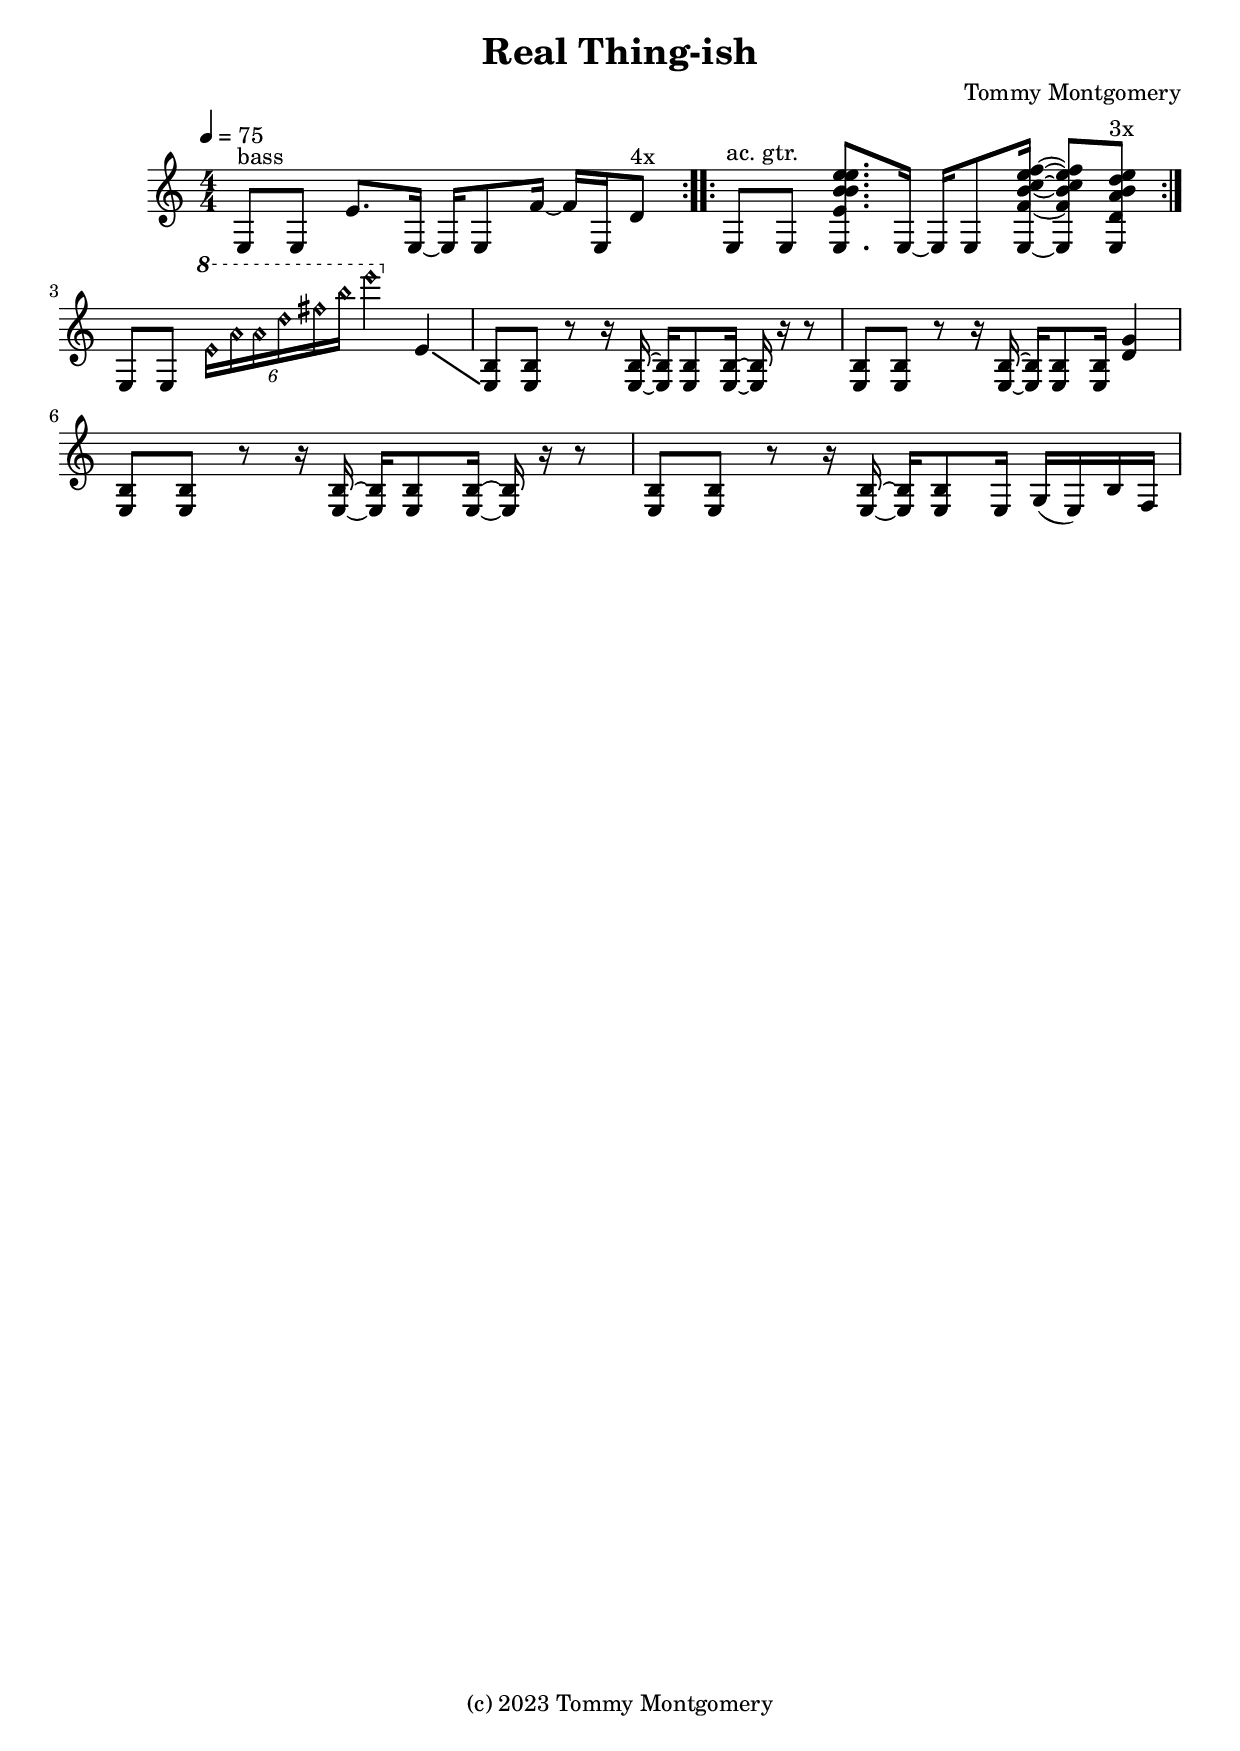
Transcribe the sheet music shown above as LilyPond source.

\version "2.22.1"
\language "english"

\header {
  title = "Real Thing-ish"
  composer = "Tommy Montgomery"
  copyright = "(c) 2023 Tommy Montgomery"
}

global = {
  \key e \phrygian
  \set Staff.printKeyCancellation = ##f
  \numericTimeSignature
  \compressEmptyMeasures
  \omit Voice.StringNumber
  % \override TupletBracket #'bracket-visibility = #'if-no-beam
  \override MultiMeasureRest.expand-limit = #3
  \override Score.ChordName.font-name = #"Noto Serif"
  \override Score.ChordName.font-size = #0
  \override Score.LyricText.font-name = #"Noto Serif"
  \override Score.LyricText.font-size = #0
}


guitar = \relative c {
  \tempo 4 = 75

  \repeat volta 4 {
    e8^"bass" e e'8. e,16 ~ e e8 f'16 ~ f e, d'8^"4x" |
  }
  \repeat volta 4 {
    e,8^"ac. gtr." e <e e' b' b e e>8. e16 ~ e e8 <e f' c' f b, e>16 ~ q8 <e d' a' d b e>^"3x" |
  }
  e8 e \ottava #1 \tuplet 6/4 { e''16\harmonic a\harmonic a\harmonic d\harmonic fs\harmonic b\harmonic } e4\harmonic \ottava #0 e,,,4\glissando |

  <e, b'>8 q r r16 <e b'> ~ q <e b'>8 <e b'>16 ~ q r16 r8 |
  <e b'>8 q r r16 <e b'> ~ q <e b'>8 <e b'>16 <d' g>4 |
  <e, b'>8 q r r16 <e b'> ~ q <e b'>8 <e b'>16 ~ q r16 r8 |
  <e b'>8 q r r16 <e b'> ~ q <e b'>8 e16 g( e) b' f |

}

vocalMelody = \relative c' {
}

allTheLyrics = \lyricmode {

}

guitarStaff = \new Staff \with { midiInstrument = "distorted guitar" midiMaximumVolume = #0.6 } {
  \global
  \guitar
}

vox = \new Staff \with { midiInstrument = "voice oohs" midiMinimumVolume = #0.7 } {
  <<
    \new Voice = "vocalMelody" { \clef treble \global \vocalMelody }
    \new Lyrics \lyricsto "vocalMelody" {
      \allTheLyrics
    }
  >>
}

chordExceptionMusic = {
  <c e g b d'>1-\markup { "maj9" }
  <c e g b fs'>1-\markup { "maj7" \sharp "11" }
  <c ef f g bf>1-\markup { "m7sus4" }
  <c ef gf bff>1-\markup { "°7" }
  <c ef gf bf>1-\markup { \super { "ø7" } }
  <c e g d'>1-\markup { "add9" }
  <c ef g d'>1-\markup { "m(add9)" }
  <c e fs as>1-\markup { \super { \sharp "11" \sharp "13" } }
  <c g>1-\markup { "5" }
  <c e g bf>1-\markup { "7" }
  <c e g b>1-\markup { "maj7" }
  <c ef g bf>1-\markup { "m7" }
  <c f g>1-\markup { "sus4" }
  <c d g>1-\markup { "sus2" }
  <c e g bf df'>1-\markup { "7" \super { \flat "9" } }
  <c e g f'>1-\markup { "add11" }
}

chordExceptions = #(append
  (sequential-music-to-chord-exceptions chordExceptionMusic #t)
  ignatzekExceptions
)

chordValues = \chordmode {
  \set chordNameExceptions = #chordExceptions
  \set majorSevenSymbol = \markup "maj7"
}

chordNames = \new ChordNames {
  \set chordChanges = ##t
  \set chordNameExceptions = #chordExceptions
  \chordValues
}

\score {
  <<
    % \chordNames
    % \vox
    \guitarStaff
  >>
  \layout {
    \context {
      \Staff \RemoveEmptyStaves
      \override Glissando.minimum-length = #4
      \override Glissando.springs-and-rods = #ly:spanner::set-spacing-rods
      \override Glissando.thickness = #2
      \override VerticalAxisGroup.remove-first = ##t
    }
  }
}

\score {
  \unfoldRepeats {
    <<
      \guitarStaff
    >>
  }
  \midi {}
}
